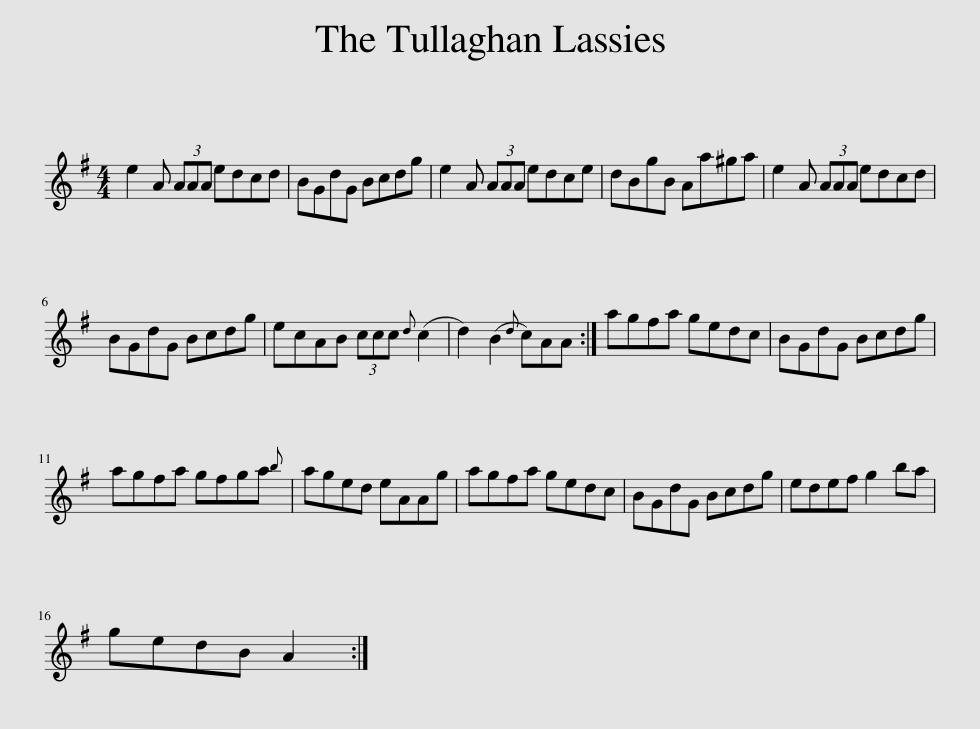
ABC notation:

X:1
L:1/8
M:4/4
I:linebreak $
K:G
V:1 treble
V:1
 e2 A (3AAA edcd | BGdG Bcdg | e2 A (3AAA edce | dBgB Aa^ga | e2 A (3AAA edcd |$ %5
 BGdG Bcdg | ecAB (3ccc{d} (c2 | d2) (B2{d} c)AA :| agfa gedc | BGdG Bcdg |$ %10
 agfa gfga{b} | aged eAAg | agfa gedc | BGdG Bcdg | edef g2 ba |$ %15
 gedB A2 :| %16
